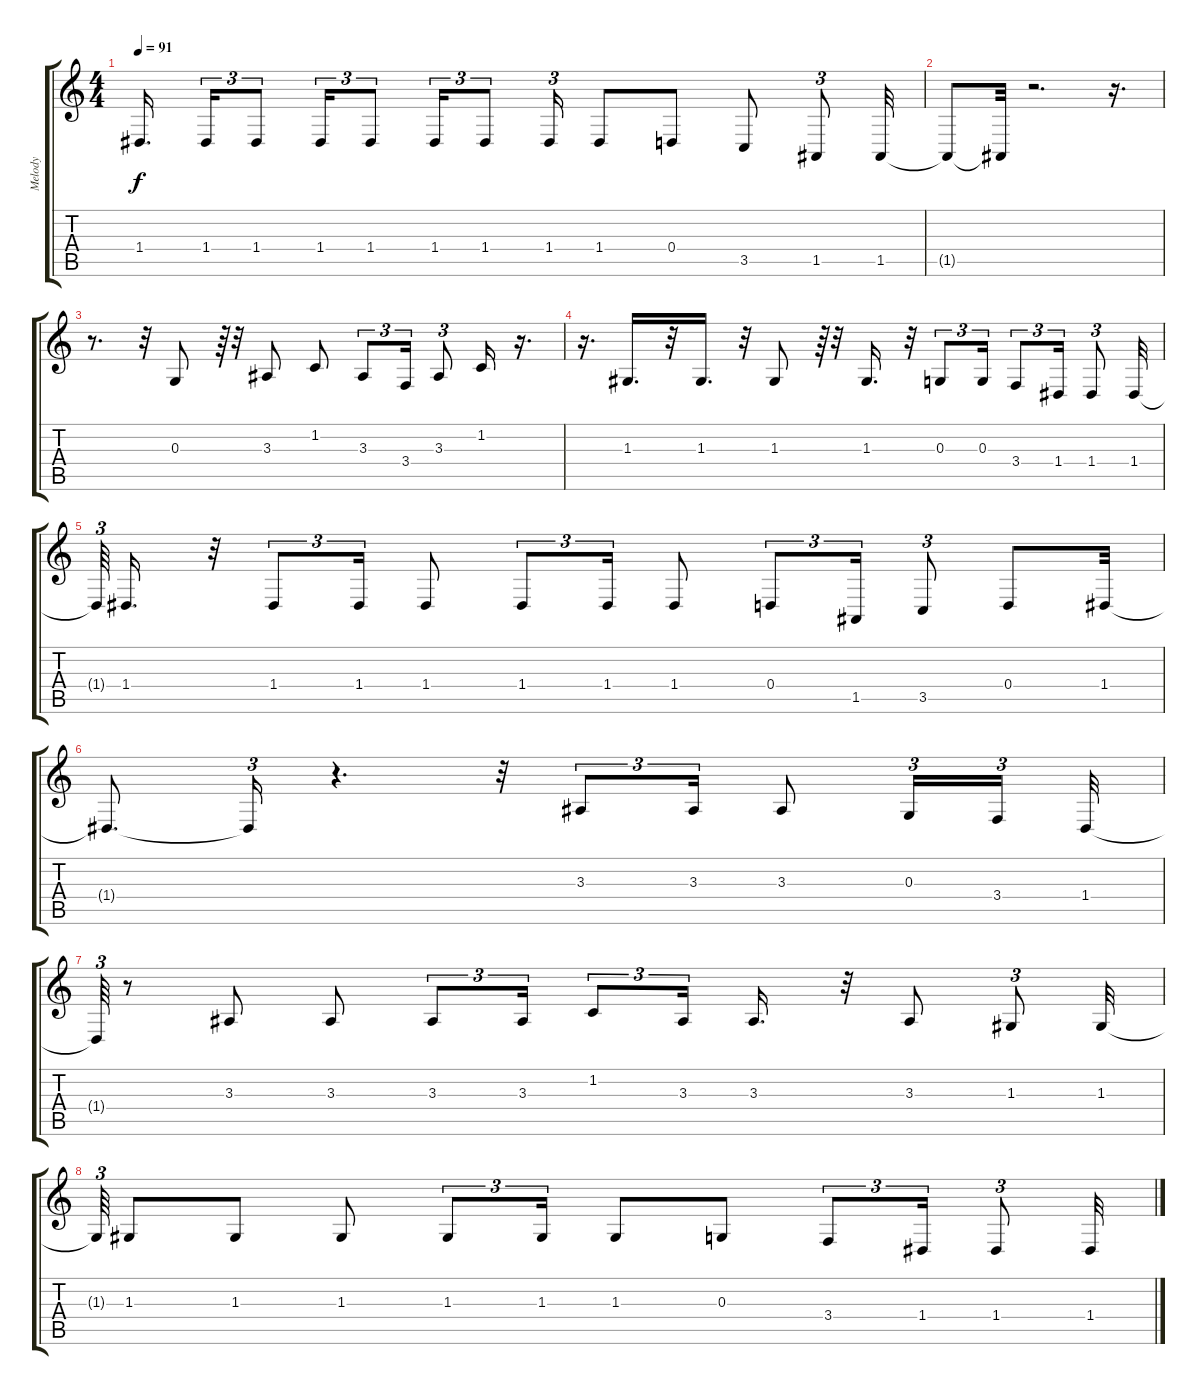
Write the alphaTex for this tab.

\track ("Melody" "Melody") {instrument altosax}
\staff {score tabs}
\tuning (E4 B3 G3 D3 A2 E2) {hide}
\ts (4 4)
\tempo 91
\clef g2
\ks c
1.4{t}.16{d dy f beam splitsecondary} 1.4.16{tu (3 2)} 1.4.8{tu (3 2)} 1.4.16{tu (3 2)} 1.4.8{tu (3 2)} 1.4.16{tu (3 2)} 1.4.8{tu (3 2)} 1.4.16{tu (3 2)} 1.4.8 0.4.8 3.5.8 1.5.8{tu (3 2)} 1.5.32 |
1.5{t}.8 1.5{t}.32 r.2{d} r.16{d} |
r.8{d} r.32 0.3.8 r.64{tu (3 2)} r.32 3.3.8 1.2.8 3.3.8{tu (3 2)} 3.4.16{tu (3 2)} 3.3.8{tu (3 2)} 1.2.16 r.16{d} |
r.16{d} 1.3.16{d} r.32 1.3.16{d} r.32 1.3.8 r.64{tu (3 2)} r.32 1.3.16{d} r.32 0.3.8{tu (3 2)} 0.3.16{tu (3 2)} 3.4.8{tu (3 2)} 1.4.16{tu (3 2)} 1.4.8{tu (3 2)} 1.4.32 |
1.4{t}.64{tu (3 2)} 1.4.16{d} r.32 1.4.8{tu (3 2)} 1.4.16{tu (3 2)} 1.4.8 1.4.8{tu (3 2)} 1.4.16{tu (3 2)} 1.4.8 0.4.8{tu (3 2)} 1.5.16{tu (3 2)} 3.5.8{tu (3 2)} 0.4.8 1.4.32 |
1.4{t}.8{d} 1.4{t}.16{tu (3 2)} r.4{d} r.32 3.3.8{tu (3 2)} 3.3.16{tu (3 2)} 3.3.8 0.3.16{tu (3 2)} 3.4.16{tu (3 2) beam splitsecondary} 1.4.32 |
1.4{t}.64{tu (3 2)} r.8 3.3.8 3.3.8 3.3.8{tu (3 2)} 3.3.16{tu (3 2)} 1.2.8{tu (3 2)} 3.3.16{tu (3 2)} 3.3.16{d} r.32 3.3.8 1.3.8{tu (3 2)} 1.3.32 |
1.3{t}.64{tu (3 2)} 1.3.8 1.3.8 1.3.8 1.3.8{tu (3 2)} 1.3.16{tu (3 2)} 1.3.8 0.3.8 3.4.8{tu (3 2)} 1.4.16{tu (3 2)} 1.4.8{tu (3 2)} 1.4.32
